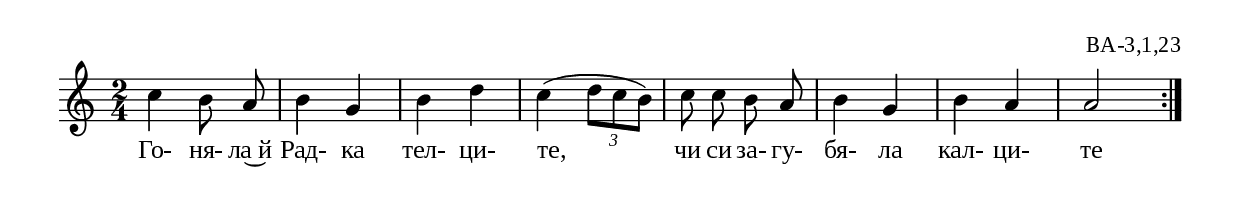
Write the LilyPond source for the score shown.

%{
BA_3_1_23
%}

\include "td-preamble.ly"

\score {
\relative c'' {
%% \tempo 4 = 152
  \time 2/4
  c4 b8\noBeam a | b4 g | b d | c4( \times 2/3 { d8[ c b]) } | c8\noBeam c b8\noBeam a | b4 g | b a | a2 
 \bar ":|" 
}
\addlyrics { Го- ня- "ла~й" Рад- ка тел- ци- те, чи си за- гу- бя- ла кал- ци- те }
%
\layout {
  indent = #0
  line-width = 190\mm
  ragged-right=##f
}
%
\midi { 
	\context {
		\Score
		tempoWholesPerMinute = #(ly:make-moment 152 4)
		}
	}
}
%
\header{
  opus = "ВА-3,1,23"
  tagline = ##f
}


